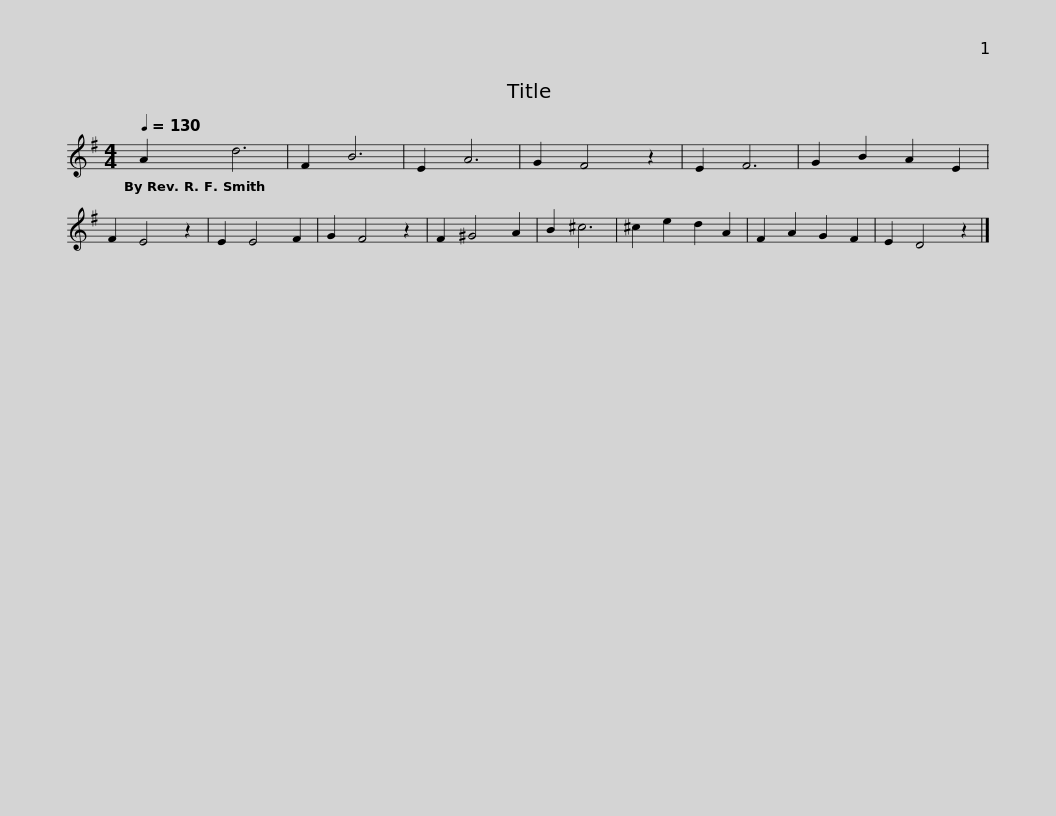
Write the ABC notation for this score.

X:1
L:1/8
Q:1/4=130
M:4/4
I:linebreak $
K:G
V:1 treble
V:1
 A2 d6 | F2 B6 | E2 A6 | G2 F4 z2 | E2 F6 | %5
 G2 B2 A2 E2 | F2 E4 z2 | E2 E4 F2 | G2 F4 z2 | F2 ^G4 A2 | %10
 B2 ^c6 |$ ^c2 e2 d2 A2 | F2 A2 G2 F2 | E2 D4 z2 |] %14
